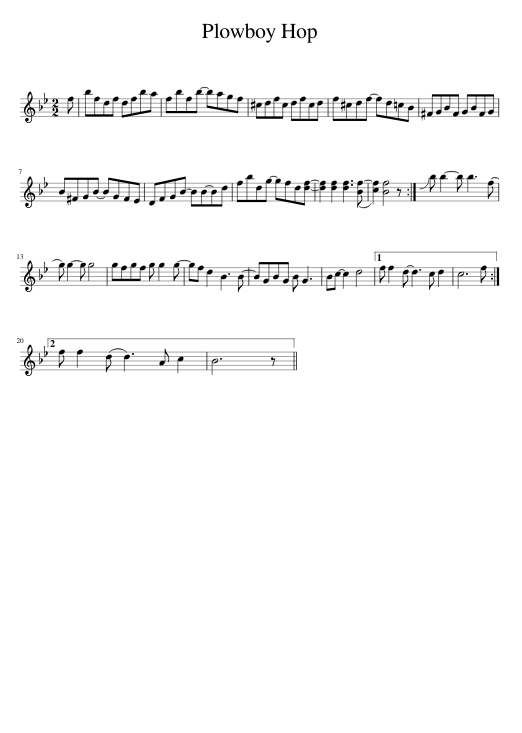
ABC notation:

X:1
L:1/8
M:2/2
I:linebreak $
K:Bb
V:1 treble
V:1
 f | bfdf dfba | fbfb- bagf | ^cdfc dfcd | f^cdf- fd=cB | %5
 ^FGBF GBFG |$ B^FGB- BGFE | DFGB- BB-Bd | fbdg- gfd[df]- | [df]2 [df]2 [df]3 ([Bf-] | %10
 [cf]2) [Bf]4 z :| !slide!b b2- b b3 (f |$ g) g2- g g4 | gfgf g g2 g- | gf d2 B3 B- | %15
 BGBG B G3 | Bc- c2 d4 |1 f f2 d- d3 c d2 | c6 f :|2$ f f2 (d d3) A c2 | %20
 B6 z || %21
